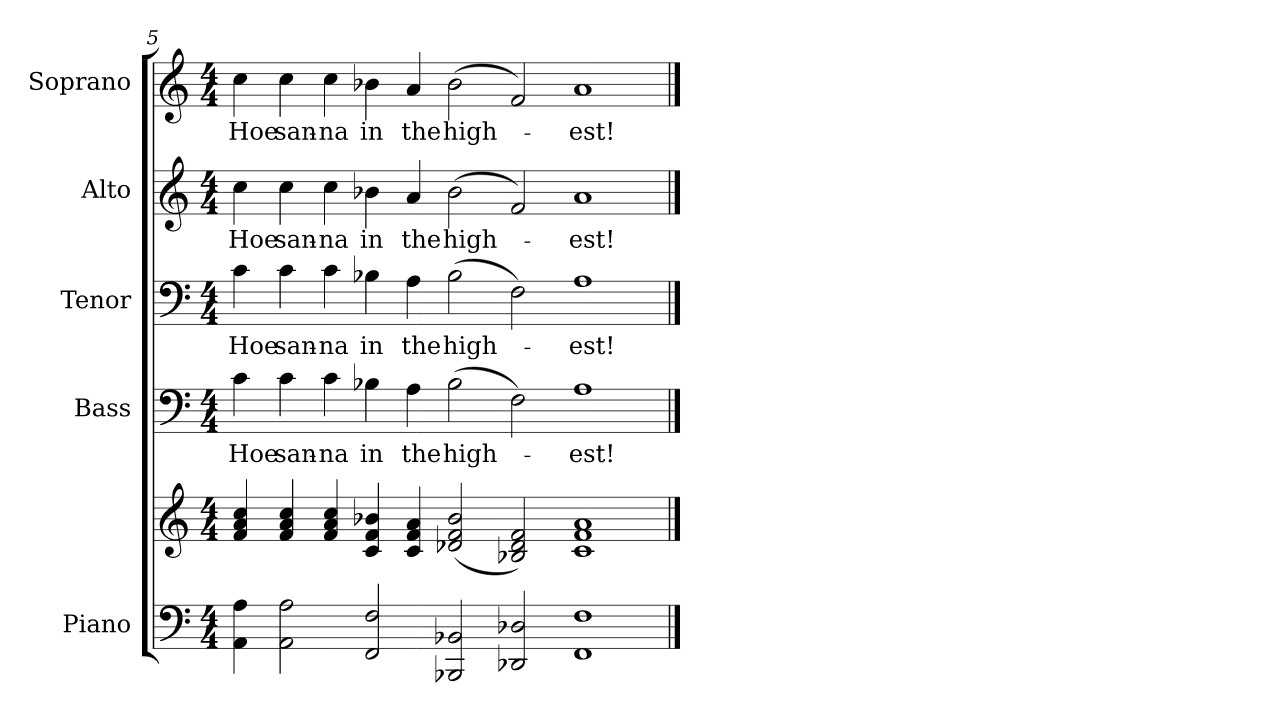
**kern	**kern	**kern	**text	**kern	**text	**kern	**text	**kern	**text
*part5	*part5	*part4	*part4	*part3	*part3	*part2	*part2	*part1	*part1
*staff6	*staff5	*staff4	*staff4	*staff3	*staff3	*staff2	*staff2	*staff1	*staff1
*I"Piano	*	*I"Bass	*	*I"Tenor	*	*I"Alto	*	*I"Soprano	*
*I'Pno.	*	*I'B.	*	*I'T.	*	*I'A.	*	*I'S.	*
!!LO:PB:g=z
*clefF4	*clefG2	*clefF4	*	*clefF4	*	*clefG2	*	*clefG2	*
*k[]	*k[]	*k[]	*	*k[]	*	*k[]	*	*k[]	*
*C:	*C:	*C:	*	*C:	*	*C:	*	*C:	*
*M4/4	*M4/4	*M4/4	*	*M4/4	*	*M4/4	*	*M4/4	*
=5	=5	=5	=5	=5	=5	=5	=5	=5	=5
!	!	!	!LO:LY:b:color=#000000	!	!	!	!	!	!
!	!	!	!	!	!LO:LY:b:color=#000000	!	!	!	!
!	!	!	!	!	!	!	!LO:LY:b:color=#000000	!	!
!	!	!	!	!	!	!	!	!	!LO:LY:b:color=#000000
4AAi\ 4Ai	4fi/ 4ai 4cci	4ci\	Hoe	4ci\	Hoe	4cci\	Hoe	4cci\	Hoe
!	!	!	!LO:LY:b:color=#000000	!	!	!	!	!	!
!	!	!	!	!	!LO:LY:b:color=#000000	!	!	!	!
!	!	!	!	!	!	!	!LO:LY:b:color=#000000	!	!
!	!	!	!	!	!	!	!	!	!LO:LY:b:color=#000000
2AAi\ 2Ai	4fi/ 4ai 4cci	4ci\	san-	4ci\	san-	4cci\	san-	4cci\	san-
!	!	!	!LO:LY:b:color=#000000	!	!	!	!	!	!
!	!	!	!	!	!LO:LY:b:color=#000000	!	!	!	!
!	!	!	!	!	!	!	!LO:LY:b:color=#000000	!	!
!	!	!	!	!	!	!	!	!	!LO:LY:b:color=#000000
.	4fi/ 4ai 4cci	4ci\	-na	4ci\	-na	4cci\	-na	4cci\	-na
!	!	!	!LO:LY:b:color=#000000	!	!	!	!	!	!
!	!	!	!	!	!LO:LY:b:color=#000000	!	!	!	!
!	!	!	!	!	!	!	!LO:LY:b:color=#000000	!	!
!	!	!	!	!	!	!	!	!	!LO:LY:b:color=#000000
2FFi/ 2Fi	4ci/ 4fi 4b-Xi	4B-Xi\	in	4B-Xi\	in	4b-Xi\	in	4b-Xi\	in
!	!	!	!LO:LY:b:color=#000000	!	!	!	!	!	!
!	!	!	!	!	!LO:LY:b:color=#000000	!	!	!	!
!	!	!	!	!	!	!	!LO:LY:b:color=#000000	!	!
!	!	!	!	!	!	!	!	!	!LO:LY:b:color=#000000
.	4ci/ 4fi 4ai	4Ai\	the	4Ai\	the	4ai/	the	4ai/	the
!	!	!	!LO:LY:b:color=#000000	!	!	!	!	!	!
!	!	!	!	!	!LO:LY:b:color=#000000	!	!	!	!
!	!	!	!	!	!	!	!LO:LY:b:color=#000000	!	!
!	!	!	!	!	!	!	!	!	!LO:LY:b:color=#000000
2BBB-Xi/ 2BB-Xi	(2d-Xi/ 2fi 2b-i	(2B-i\	high-	(2B-i\	high-	(2b-i\	high-	(2b-i\	high-
2DD-Xi/ 2D-Xi	2B-Xi/ 2d-i 2fi)	2Fi\)	.	2Fi\)	.	2fi/)	.	2fi/)	.
!	!	!	!LO:LY:b:color=#000000	!	!	!	!	!	!
!	!	!	!	!	!LO:LY:b:color=#000000	!	!	!	!
!	!	!	!	!	!	!	!LO:LY:b:color=#000000	!	!
!	!	!	!	!	!	!	!	!	!LO:LY:b:color=#000000
1FFi 1Fi	1ci 1fi 1ai	1Ai	-est!	1Ai	-est!	1ai	-est!	1ai	-est!
==	==	==	==	==	==	==	==	==	==
*-	*-	*-	*-	*-	*-	*-	*-	*-	*-
